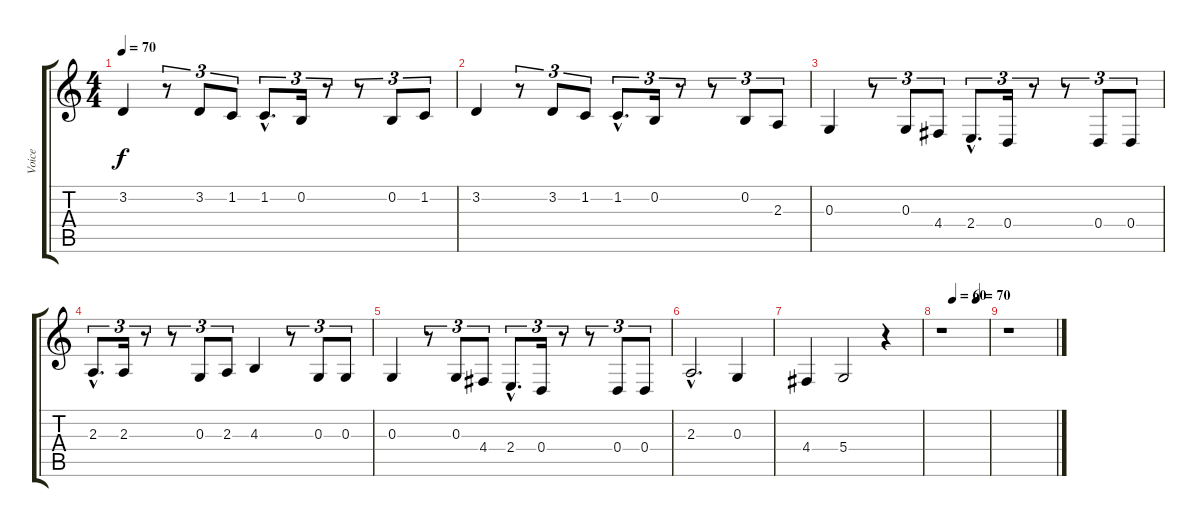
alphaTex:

\track ("Voice" "Voice") {instrument accordion}
\staff {score tabs}
\tuning (E4 B3 G3 D3 A2 E2) {hide}
\ts (4 4)
\tempo 70
\clef g2
\ks c
3.2.4{dy f} r.8{tu (3 2)} 3.2.8{tu (3 2)} 1.2.8{tu (3 2)} 1.2{hac}.8{d tu (3 2)} 0.2.16{tu (3 2)} r.8{tu (3 2)} r.8{tu (3 2)} 0.2.8{tu (3 2)} 1.2.8{tu (3 2)} |
3.2.4 r.8{tu (3 2)} 3.2.8{tu (3 2)} 1.2.8{tu (3 2)} 1.2{hac}.8{d tu (3 2)} 0.2.16{tu (3 2)} r.8{tu (3 2)} r.8{tu (3 2)} 0.2.8{tu (3 2)} 2.3.8{tu (3 2)} |
0.3.4 r.8{tu (3 2)} 0.3.8{tu (3 2)} 4.4.8{tu (3 2)} 2.4{hac}.8{d tu (3 2)} 0.4.16{tu (3 2)} r.8{tu (3 2)} r.8{tu (3 2)} 0.4.8{tu (3 2)} 0.4.8{tu (3 2)} |
2.3{hac}.8{d tu (3 2)} 2.3.16{tu (3 2)} r.8{tu (3 2)} r.8{tu (3 2)} 0.3.8{tu (3 2)} 2.3.8{tu (3 2)} 4.3.4 r.8{tu (3 2)} 0.3.8{tu (3 2)} 0.3.8{tu (3 2)} |
0.3.4 r.8{tu (3 2)} 0.3.8{tu (3 2)} 4.4.8{tu (3 2)} 2.4{hac}.8{d tu (3 2)} 0.4.16{tu (3 2)} r.8{tu (3 2)} r.8{tu (3 2)} 0.4.8{tu (3 2)} 0.4.8{tu (3 2)} |
2.3{hac}.2{d} 0.3.4 |
4.4.4 5.4.2 r.4 |
\tempo (60 0.25)
\tempo (70 0.75)
r.1 |
r.1
